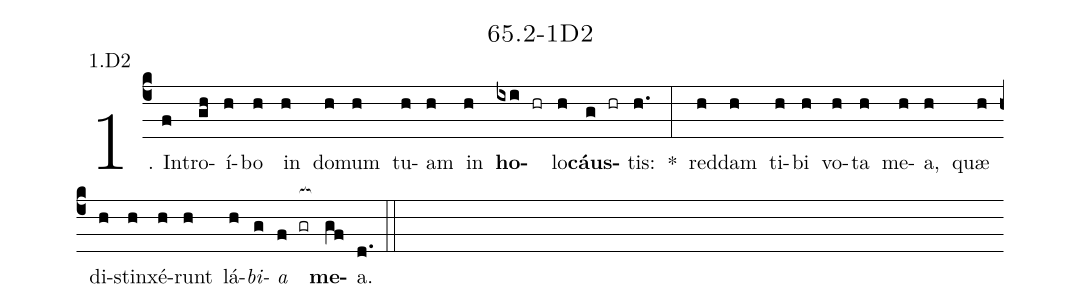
name: 65.2-1D2;
annotation: 1.D2;
%%
(c4)1. In(f)tro(gh)í(h)bo(h) in(h) do(h)mum(h) tu(h)am(h) in(h) <b>ho</b>(ixi hr)lo(h)<b>cáus</b>(g hr)tis:(h.) *(:) red(h)dam(h) ti(h)bi(h) vo(h)ta(h) me(h)a,(h) quæ(h) di(h)stin(h)xé(h)runt(h) lá(h)<i>bi</i>(g)<i>a</i>(f gr[ocb:1{]) <b>me</b>(gf[ocb:0}])a.(d.) (::)


%E(h) u(h) o(g) u(f) a(gf) e.(d.) (::)
